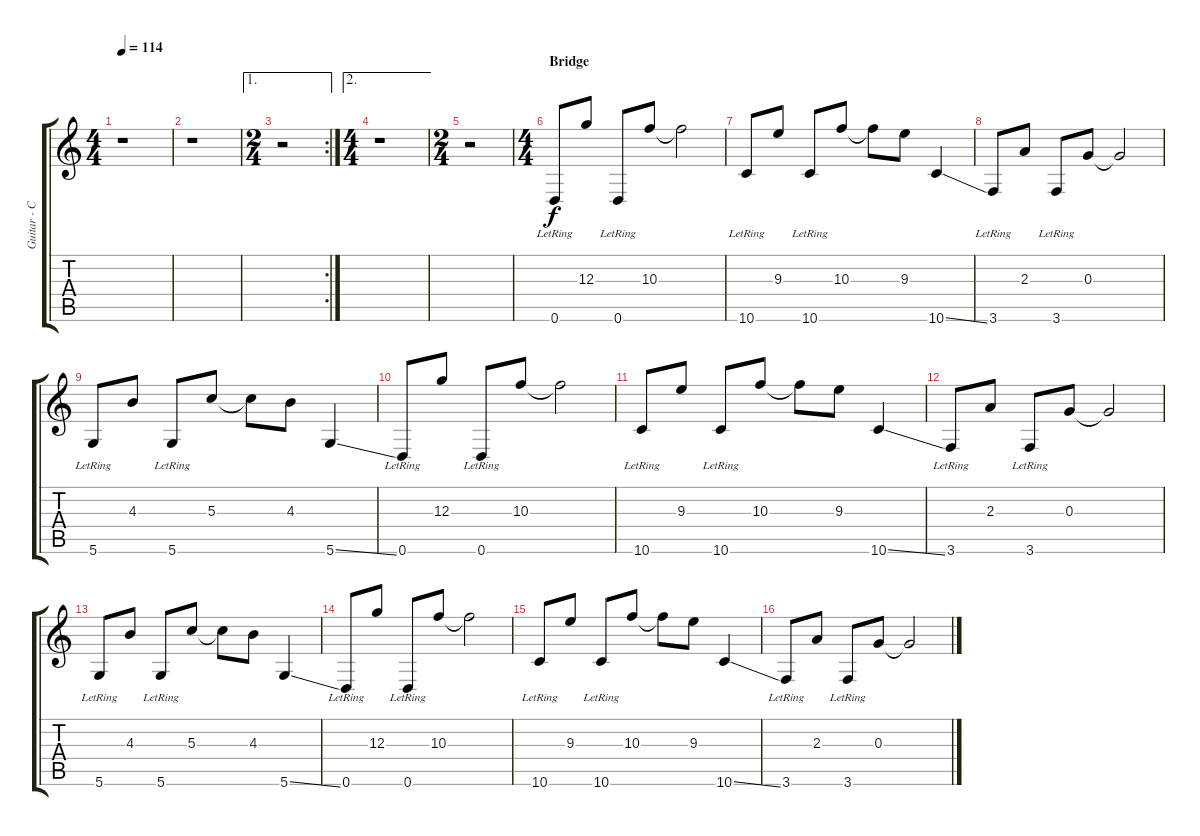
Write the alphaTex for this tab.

\track ("Guitar - Clean" "Guitar - C") {instrument electricguitarjazz}
\staff {score tabs}
\tuning (E4 B3 G3 D3 A2 D2) {hide}
\ts (4 4)
\tempo 114
\clef g2
\ks c
r.1{dy f} |
r.1 |
\ae 1
\rc 2
\ts (2 4)
r.2 |
\ae 2
\ts (4 4)
r.1 |
\ts (2 4)
r.2 |
\ts (4 4)
\section ("" "Bridge")
0.6{lr}.8{volume 8 instrument electricguitarjazz} 12.3.8 0.6{lr}.8 10.3.8 10.3{t}.2 |
10.6{lr}.8 9.3.8 10.6{lr}.8 10.3.8 10.3{t}.8 9.3.8 10.6{ss}.4 |
3.6{lr}.8 2.3.8 3.6{lr}.8 0.3.8 0.3{t}.2 |
5.6{lr}.8 4.3.8 5.6{lr}.8 5.3.8 5.3{t}.8 4.3.8 5.6{ss}.4 |
0.6{lr}.8 12.3.8 0.6{lr}.8 10.3.8 10.3{t}.2 |
10.6{lr}.8 9.3.8 10.6{lr}.8 10.3.8 10.3{t}.8 9.3.8 10.6{ss}.4 |
3.6{lr}.8 2.3.8 3.6{lr}.8 0.3.8 0.3{t}.2 |
5.6{lr}.8 4.3.8 5.6{lr}.8 5.3.8 5.3{t}.8 4.3.8 5.6{ss}.4 |
0.6{lr}.8 12.3.8 0.6{lr}.8 10.3.8 10.3{t}.2 |
10.6{lr}.8 9.3.8 10.6{lr}.8 10.3.8 10.3{t}.8 9.3.8 10.6{ss}.4 |
3.6{lr}.8 2.3.8 3.6{lr}.8 0.3.8 0.3{t}.2
